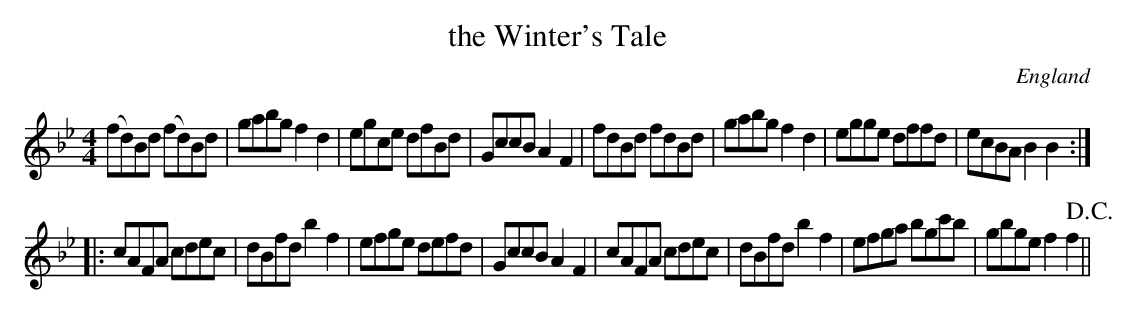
X:1
T:the Winter's Tale
L:1/8
M:4/4
O:England
K:Bb
(fd)Bd (fd)Bd | gabg f2d2 | egce dfBd  | GccB A2F2 |\
fdBd     fdBd | gabg f2d2 | egge dffd  | ecBA B2B2::
cAFA     cdec | dBfd b2f2 | efge defd  | GccB A2F2 |\
cAFA     cdec | dBfd b2f2 | efga bgc'b | gbge f2f2 !D.C.! ||
